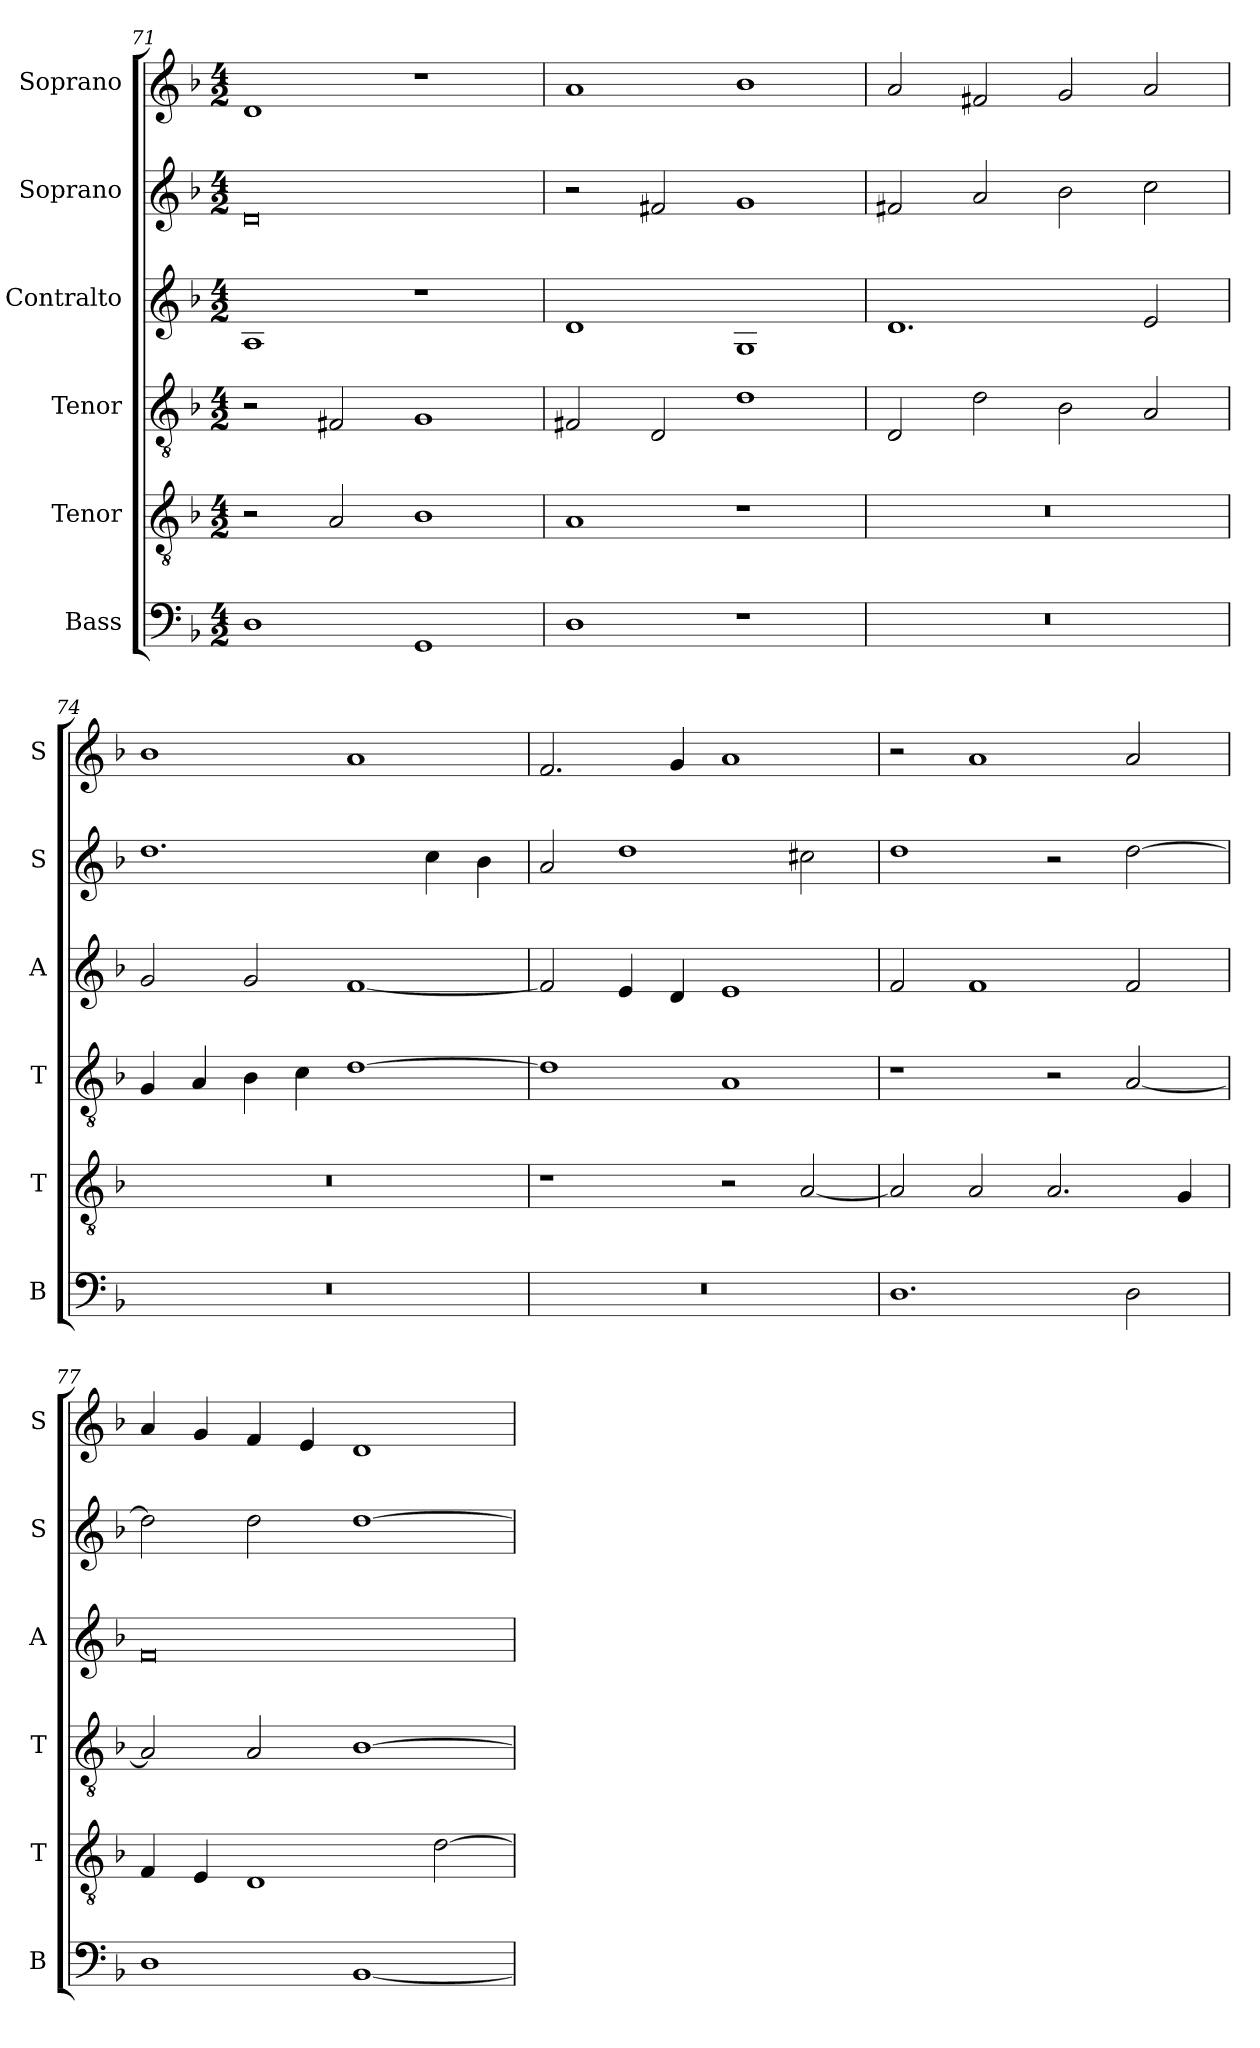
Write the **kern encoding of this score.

**kern	**kern	**kern	**kern	**kern	**kern
*part6	*part5	*part4	*part3	*part2	*part1
*staff6	*staff5	*staff4	*staff3	*staff2	*staff1
*I"Bass	*I"Tenor	*I"Tenor	*I"Contralto	*I"Soprano	*I"Soprano
*I'B	*I'T	*I'T	*I'A	*I'S	*I'S
*clefF4	*clefGv2	*clefGv2	*clefG2	*clefG2	*clefG2
*k[b-]	*k[b-]	*k[b-]	*k[b-]	*k[b-]	*k[b-]
*G:dor	*G:dor	*G:dor	*G:dor	*G:dor	*G:dor
*M4/2	*M4/2	*M4/2	*M4/2	*M4/2	*M4/2
=71	=71	=71	=71	=71	=71
1D	2r	2r	1A	0d	1d
.	2A	2F#X	.	.	.
1GG	1B-	1G	1r	.	1r
=72	=72	=72	=72	=72	=72
1D	1A	2F#X	1d	2r	1a
.	.	2D	.	2f#X	.
1r	1r	1d	1G	1g	1b-
=73	=73	=73	=73	=73	=73
0r	0r	2D	1.d	2f#X	2a
.	.	2d	.	2a	2f#X
.	.	2B-	.	2b-	2g
.	.	2A	2e	2cc	2a
=74	=74	=74	=74	=74	=74
0r	0r	4G	2g	1.dd	1b-
.	.	4A	.	.	.
.	.	4B-	2g	.	.
.	.	4c	.	.	.
.	.	[1d	[1f	.	1a
.	.	.	.	4cc	.
.	.	.	.	4b-	.
=75	=75	=75	=75	=75	=75
0r	1r	1d]	2f]	2a	2.f
.	.	.	4e	1dd	.
.	.	.	4d	.	4g
.	2r	1A	1e	.	1a
.	[2A	.	.	2cc#X	.
=76	=76	=76	=76	=76	=76
1.D	2A]	1r	2f	1dd	2r
.	2A	.	1f	.	1a
.	2.A	2r	.	2r	.
2D	.	[2A	2f	[2dd	2a
.	4G	.	.	.	.
=77	=77	=77	=77	=77	=77
1D	4F	2A]	0f	2dd]	4a
.	4E	.	.	.	4g
.	1D	2A	.	2dd	4f
.	.	.	.	.	4e
[1BB-	.	[1B-	.	[1dd	1d
.	[2d	.	.	.	.
=	=	=	=	=	=
*-	*-	*-	*-	*-	*-
